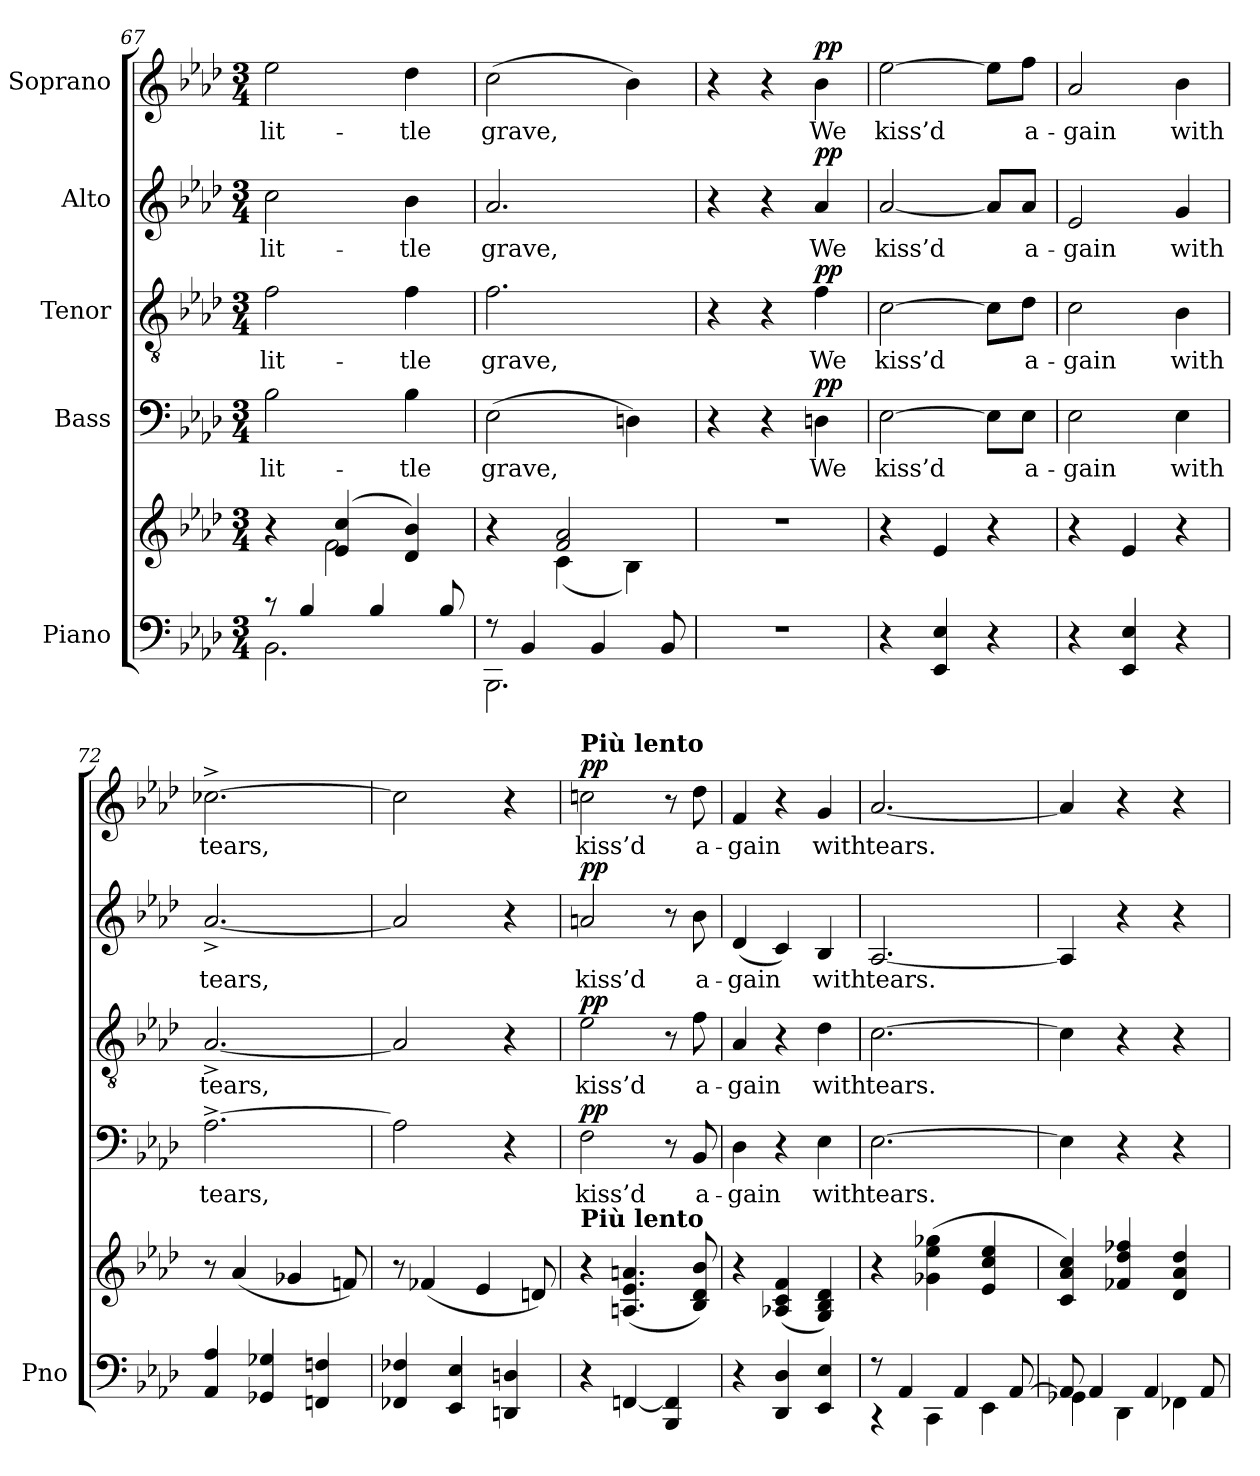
**kern	**kern	**kern	**text	**dynam	**kern	**text	**dynam	**kern	**text	**dynam	**kern	**text	**dynam
*part5	*part5	*part4	*part4	*part4	*part3	*part3	*part3	*part2	*part2	*part2	*part1	*part1	*part1
*staff6	*staff5	*staff4	*staff4	*staff4	*staff3	*staff3	*staff3	*staff2	*staff2	*staff2	*staff1	*staff1	*staff1
*I"Piano	*	*I"Bass	*	*	*I"Tenor	*	*	*I"Alto	*	*	*I"Soprano	*	*
*I'Pno	*	*	*	*	*	*	*	*	*	*	*	*	*
*clefF4	*clefG2	*clefF4	*	*	*clefGv2	*	*	*clefG2	*	*	*clefG2	*	*
*k[b-e-a-d-]	*k[b-e-a-d-]	*k[b-e-a-d-]	*	*	*k[b-e-a-d-]	*	*	*k[b-e-a-d-]	*	*	*k[b-e-a-d-]	*	*
*M3/4	*M3/4	*M3/4	*	*	*M3/4	*	*	*M3/4	*	*	*M3/4	*	*
=67	=67	=67	=67	=67	=67	=67	=67	=67	=67	=67	=67	=67	=67
*^	*^	*	*	*	*	*	*	*	*	*	*	*	*
!	!	!	!	!	!LO:LY:b	!	!	!LO:LY:b	!	!	!LO:LY:b	!	!	!LO:LY:b	!
8r	2.BB-\	4r	4ryy	2B-\	lit-	.	2f\	lit-	.	2cc\	lit-	.	2ee-\	lit-	.
4B-/	.	.	.	.	.	.	.	.	.	.	.	.	.	.	.
.	.	(4e-/ 4cc/	2f\	.	.	.	.	.	.	.	.	.	.	.	.
4B-/	.	.	.	.	.	.	.	.	.	.	.	.	.	.	.
!	!	!	!	!	!LO:LY:b	!	!	!LO:LY:b	!	!	!LO:LY:b	!	!	!LO:LY:b	!
.	.	4d-/ 4b-/)	.	4B-\	-tle	.	4f\	-tle	.	4b-\	-tle	.	4dd-\	-tle	.
8B-/	.	.	.	.	.	.	.	.	.	.	.	.	.	.	.
=68	=68	=68	=68	=68	=68	=68	=68	=68	=68	=68	=68	=68	=68	=68	=68
!	!	!	!	!	!LO:LY:b	!	!	!LO:LY:b	!	!	!LO:LY:b	!	!	!LO:LY:b	!
8r	2.BBB-\	4r	4ryy	(2E-\	grave,	.	2.f\	grave,	.	2.a-/	grave,	.	(2cc\	grave,	.
4BB-/	.	.	.	.	.	.	.	.	.	.	.	.	.	.	.
.	.	2f/ 2a-/	(4c\	.	.	.	.	.	.	.	.	.	.	.	.
4BB-/	.	.	.	.	.	.	.	.	.	.	.	.	.	.	.
.	.	.	4B-\)	4Dn\)	.	.	.	.	.	.	.	.	4b-\)	.	.
8BB-/	.	.	.	.	.	.	.	.	.	.	.	.	.	.	.
*v	*v	*	*	*	*	*	*	*	*	*	*	*	*	*	*
*	*v	*v	*	*	*	*	*	*	*	*	*	*	*	*
=69	=69	=69	=69	=69	=69	=69	=69	=69	=69	=69	=69	=69	=69
2.r	2.r	4r	.	.	4r	.	.	4r	.	.	4r	.	.
.	.	4r	.	.	4r	.	.	4r	.	.	4r	.	.
!	!	!	!LO:LY:b	!LO:DY:a	!	!LO:LY:b	!LO:DY:a	!	!LO:LY:b	!LO:DY:a	!	!LO:LY:b	!LO:DY:a
.	.	4Dn\	We	pp	4f\	We	pp	4a-/	We	pp	4b-\	We	pp
=70	=70	=70	=70	=70	=70	=70	=70	=70	=70	=70	=70	=70	=70
!	!	!	!LO:LY:b	!	!	!LO:LY:b	!	!	!LO:LY:b	!	!	!LO:LY:b	!
4r	4r	[2E-\	kiss’d	.	[2c\	kiss’d	.	[2a-/	kiss’d	.	[2ee-\	kiss’d	.
4EE-/ 4E-/	4e-/	.	.	.	.	.	.	.	.	.	.	.	.
4r	4r	8E-\L]	.	.	8c\L]	.	.	8a-/L]	.	.	8ee-\L]	.	.
!	!	!	!LO:LY:b	!	!	!LO:LY:b	!	!	!LO:LY:b	!	!	!LO:LY:b	!
.	.	8E-\J	a-	.	8d-\J	a-	.	8a-/J	a-	.	8ff\J	a-	.
=71	=71	=71	=71	=71	=71	=71	=71	=71	=71	=71	=71	=71	=71
!	!	!	!LO:LY:b	!	!	!LO:LY:b	!	!	!LO:LY:b	!	!	!LO:LY:b	!
4r	4r	2E-\	-gain	.	2c\	-gain	.	2e-/	-gain	.	2a-/	-gain	.
4EE-/ 4E-/	4e-/	.	.	.	.	.	.	.	.	.	.	.	.
!	!	!	!LO:LY:b	!	!	!LO:LY:b	!	!	!LO:LY:b	!	!	!LO:LY:b	!
4r	4r	4E-\	with	.	4B-\	with	.	4g/	with	.	4b-\	with	.
=72	=72	=72	=72	=72	=72	=72	=72	=72	=72	=72	=72	=72	=72
!	!	!	!LO:LY:b	!	!	!LO:LY:b	!	!	!LO:LY:b	!	!	!LO:LY:b	!
4AA-/ 4A-/	8r	[2.A-^\	tears,	.	[2.A-^>/	tears,	.	[2.a-^>/	tears,	.	[2.cc-X^\	tears,	.
.	(4a-/	.	.	.	.	.	.	.	.	.	.	.	.
4GG-X/ 4G-X/	.	.	.	.	.	.	.	.	.	.	.	.	.
.	4g-X/	.	.	.	.	.	.	.	.	.	.	.	.
4FFn/ 4Fn/	.	.	.	.	.	.	.	.	.	.	.	.	.
.	8fn/)	.	.	.	.	.	.	.	.	.	.	.	.
=73	=73	=73	=73	=73	=73	=73	=73	=73	=73	=73	=73	=73	=73
4FF-X/ 4F-X/	8r	2A-\]	.	.	2A-/]	.	.	2a-/]	.	.	2cc-\]	.	.
.	(4f-X/	.	.	.	.	.	.	.	.	.	.	.	.
4EE-/ 4E-/	.	.	.	.	.	.	.	.	.	.	.	.	.
.	4e-/	.	.	.	.	.	.	.	.	.	.	.	.
4DDn/ 4Dn/	.	4r	.	.	4r	.	.	4r	.	.	4r	.	.
.	8dn/)	.	.	.	.	.	.	.	.	.	.	.	.
!!LO:PB:g=z
=74	=74	=74	=74	=74	=74	=74	=74	=74	=74	=74	=74	=74	=74
!	!	!	!	!	!	!	!	!	!	!	!LO:TX:a:B:t=Più lento	!	!
!	!LO:TX:a:B:t=Più lento	!	!	!	!	!	!	!	!	!	!	!	!
!	!	!	!LO:LY:b	!LO:DY:a	!	!LO:LY:b	!LO:DY:a	!	!LO:LY:b	!LO:DY:a	!	!LO:LY:b	!LO:DY:a
4r	4r	2F\	kiss’d	pp	2e-\	kiss’d	pp	2an/	kiss’d	pp	2ccn\	kiss’d	pp
[>4FFn/	(>4.An/ 4.e-/ 4.an/	.	.	.	.	.	.	.	.	.	.	.	.
4BBB-/ 4FF/]	.	8r	.	.	8r	.	.	8r	.	.	8r	.	.
!	!	!	!LO:LY:b	!	!	!LO:LY:b	!	!	!LO:LY:b	!	!	!LO:LY:b	!
.	8B-/ 8d-/ 8b-/)	8BB-/	a-	.	8f\	a-	.	8b-\	a-	.	8dd-\	a-	.
=75	=75	=75	=75	=75	=75	=75	=75	=75	=75	=75	=75	=75	=75
!	!	!	!LO:LY:b	!	!	!LO:LY:b	!	!	!LO:LY:b	!	!	!LO:LY:b	!
4r	4r	4D-\	-gain	.	4A-/	-gain	.	(4d-/	-gain	.	4f/	-gain	.
4DD-/ 4D-/	(>4A-X/ 4c/ 4f/	4r	.	.	4r	.	.	4c/)	.	.	4r	.	.
!	!	!	!LO:LY:b	!	!	!LO:LY:b	!	!	!LO:LY:b	!	!	!LO:LY:b	!
4EE-/ 4E-/	4G/ 4B-/ 4d-/)	4E-\	with	.	4d-\	with	.	4B-/	with	.	4g/	with	.
=76	=76	=76	=76	=76	=76	=76	=76	=76	=76	=76	=76	=76	=76
*^	*	*	*	*	*	*	*	*	*	*	*	*	*
!	!	!	!	!LO:LY:b	!	!	!LO:LY:b	!	!	!LO:LY:b	!	!	!LO:LY:b	!
8r	4r	4r	[2.E-\	tears.	.	[2.c\	tears.	.	[2.A-/	tears.	.	[2.a-/	tears.	.
4AA-/	.	.	.	.	.	.	.	.	.	.	.	.	.	.
.	4CC\	(4g-X\ 4ee-\ 4gg-X\	.	.	.	.	.	.	.	.	.	.	.	.
4AA-/	.	.	.	.	.	.	.	.	.	.	.	.	.	.
.	4EE-\	4e-/ 4cc/ 4ee-/	.	.	.	.	.	.	.	.	.	.	.	.
[8AA-/	.	.	.	.	.	.	.	.	.	.	.	.	.	.
=77	=77	=77	=77	=77	=77	=77	=77	=77	=77	=77	=77	=77	=77	=77
8AA-/]	4GG-X\	4c/ 4a-/ 4cc/)	4E-\]	.	.	4c\]	.	.	4A-/]	.	.	4a-/]	.	.
4AA-/	.	.	.	.	.	.	.	.	.	.	.	.	.	.
.	4DD-\	4f-X/ 4dd-/ 4ff-X/	4r	.	.	4r	.	.	4r	.	.	4r	.	.
4AA-/	.	.	.	.	.	.	.	.	.	.	.	.	.	.
.	4FF-X\	4d-/ 4a-/ 4dd-/	4r	.	.	4r	.	.	4r	.	.	4r	.	.
8AA-/	.	.	.	.	.	.	.	.	.	.	.	.	.	.
*v	*v	*	*	*	*	*	*	*	*	*	*	*	*	*
=	=	=	=	=	=	=	=	=	=	=	=	=	=
*-	*-	*-	*-	*-	*-	*-	*-	*-	*-	*-	*-	*-	*-
